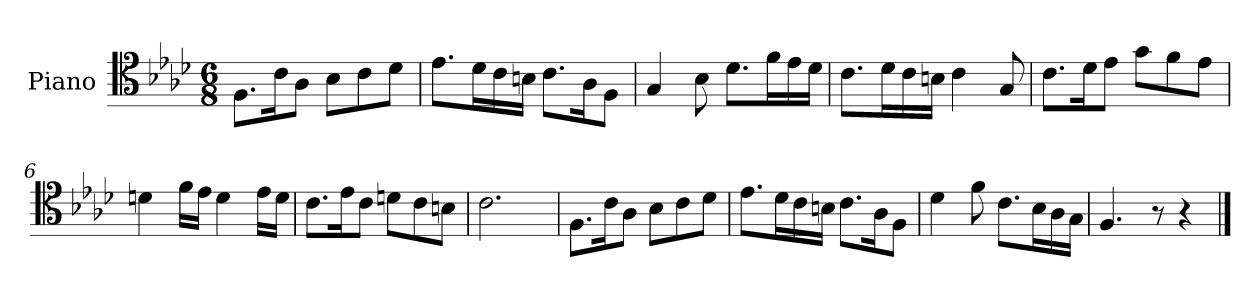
**kern
*part1
*staff1
*I"Piano
*I'Pno
*clefC4
*k[b-e-a-d-]
*M6/8
=1
8.F\L
16c\K
8A-\J
8B-\L
8c\
8d-\J
=2
8.e-\L
16d-\L
16c\
16Bn\JJ
8.c\L
16A-\K
8F\J
=3
4G/
8B-\
8.d-\L
16f\L
16e-\
16d-\JJ
=4
8.c\L
16d-\L
16c\
16Bn\JJ
4c\
8G/
=5
8.c\L
16d-\K
8e-\J
8g\L
8f\
8e-\J
=6
4dn\
16f\LL
16e-\JJ
4d\
16e-\LL
16d\JJ
=7
8.c\L
16e-\K
8c\J
8dn\L
8c\
8Bn\J
=8
2.c\
=9
8.F\L
16c\K
8A-\J
8B-\L
8c\
8d-\J
=10
8.e-\L
16d-\L
16c\
16Bn\JJ
8.c\L
16A-\K
8F\J
=11
4d-\
8f\
8.c\L
16B-\L
16A-\
16G\JJ
=12
4.F/
8r
4r
==
*-
